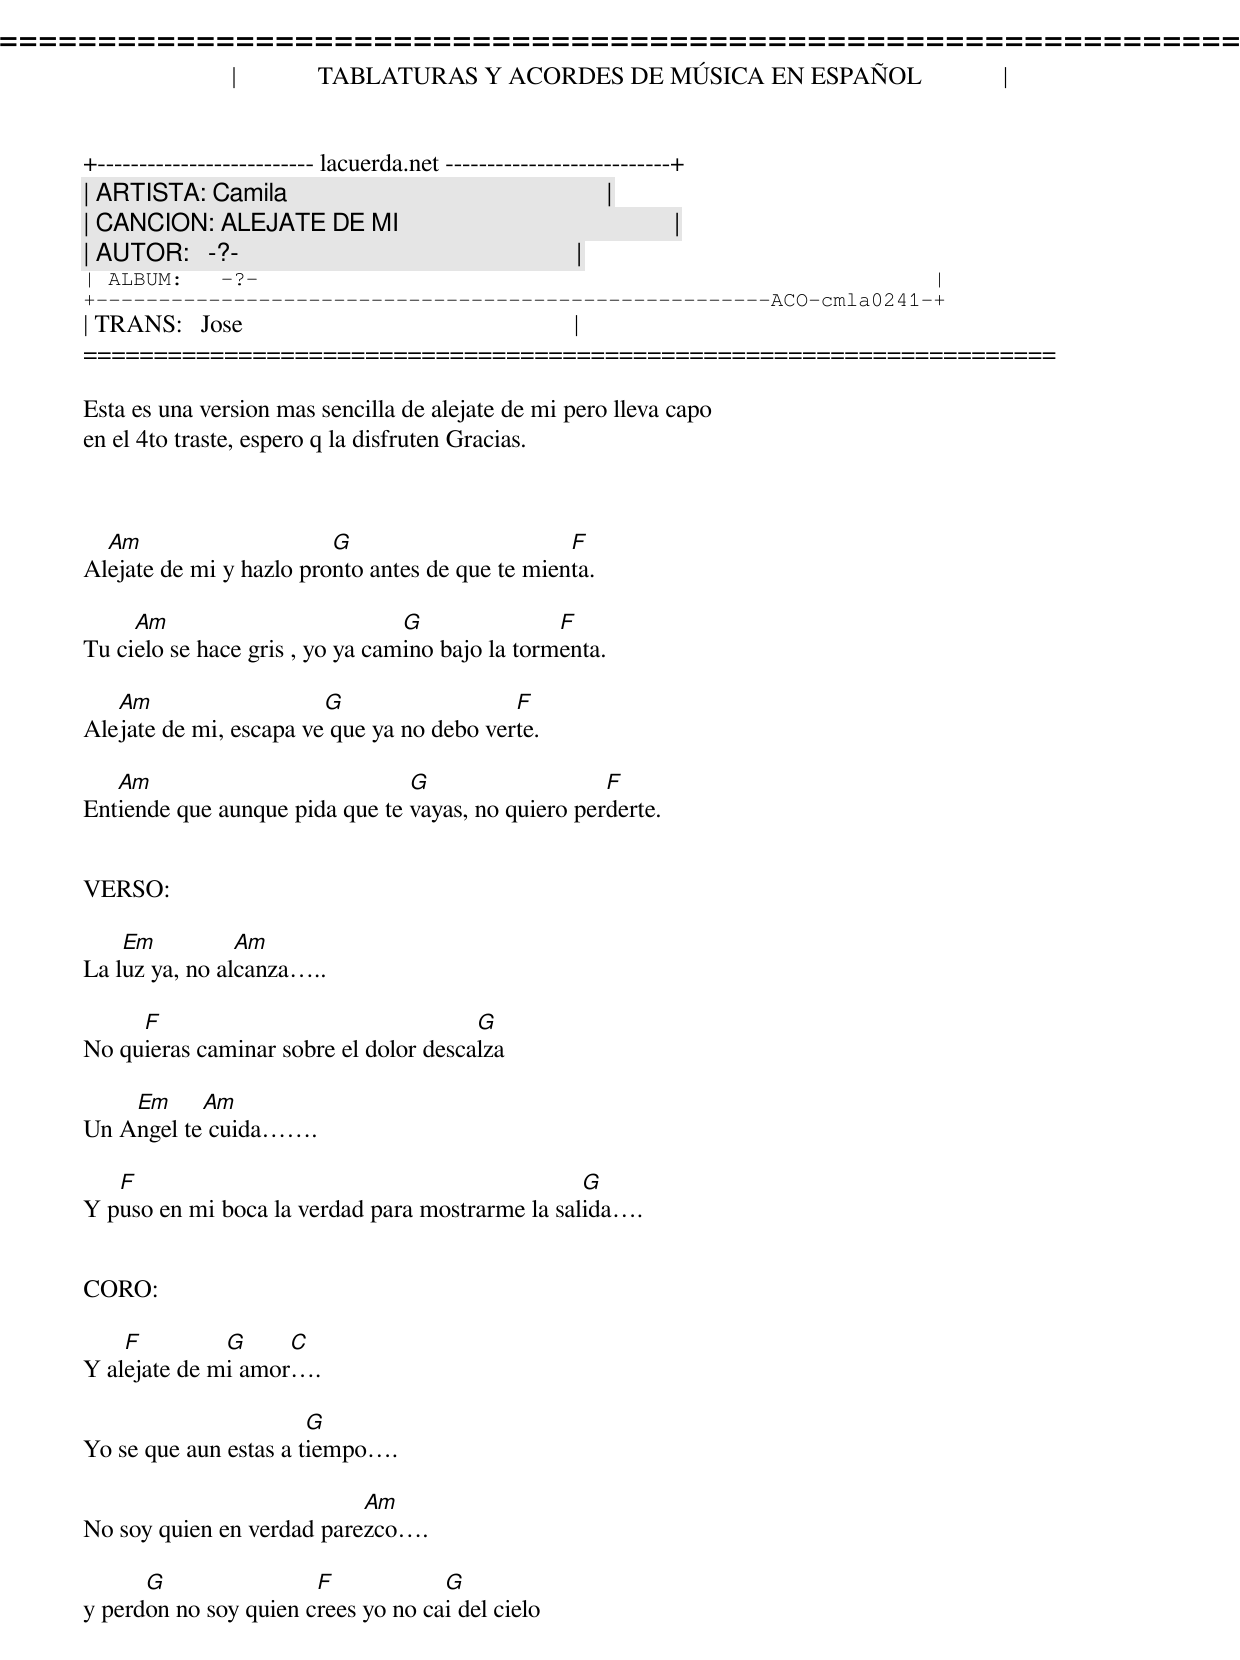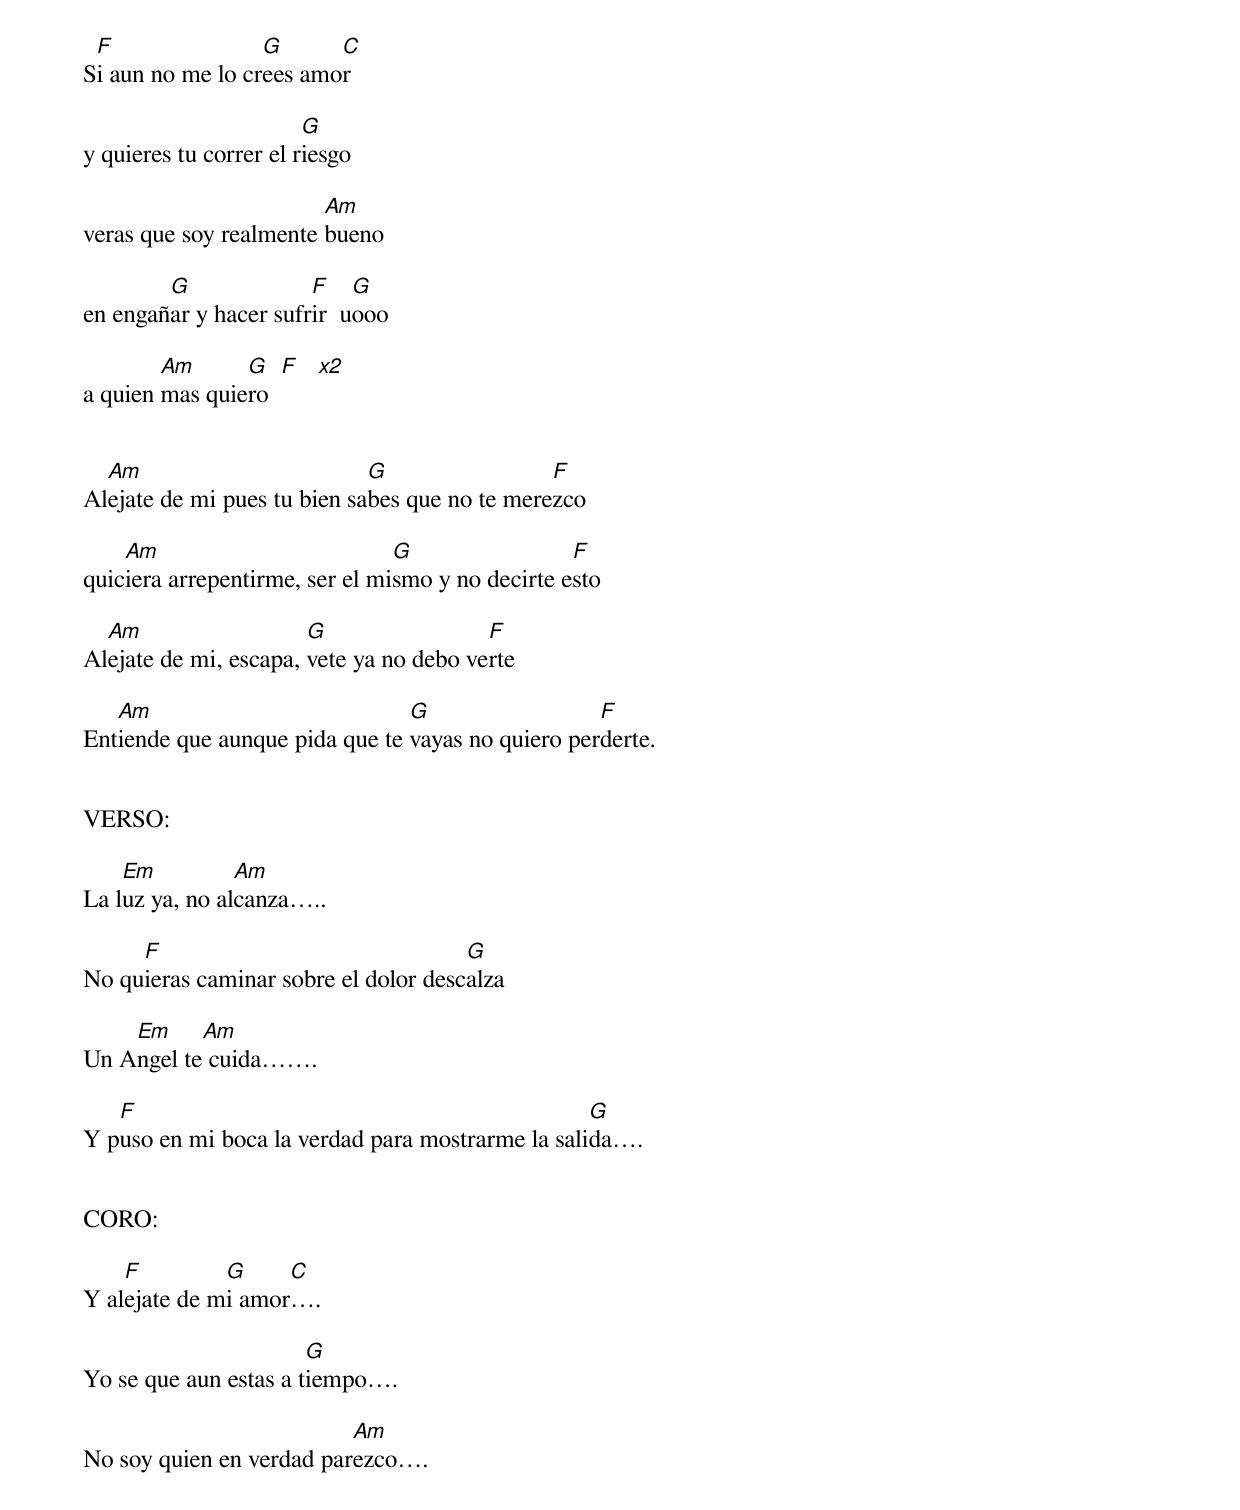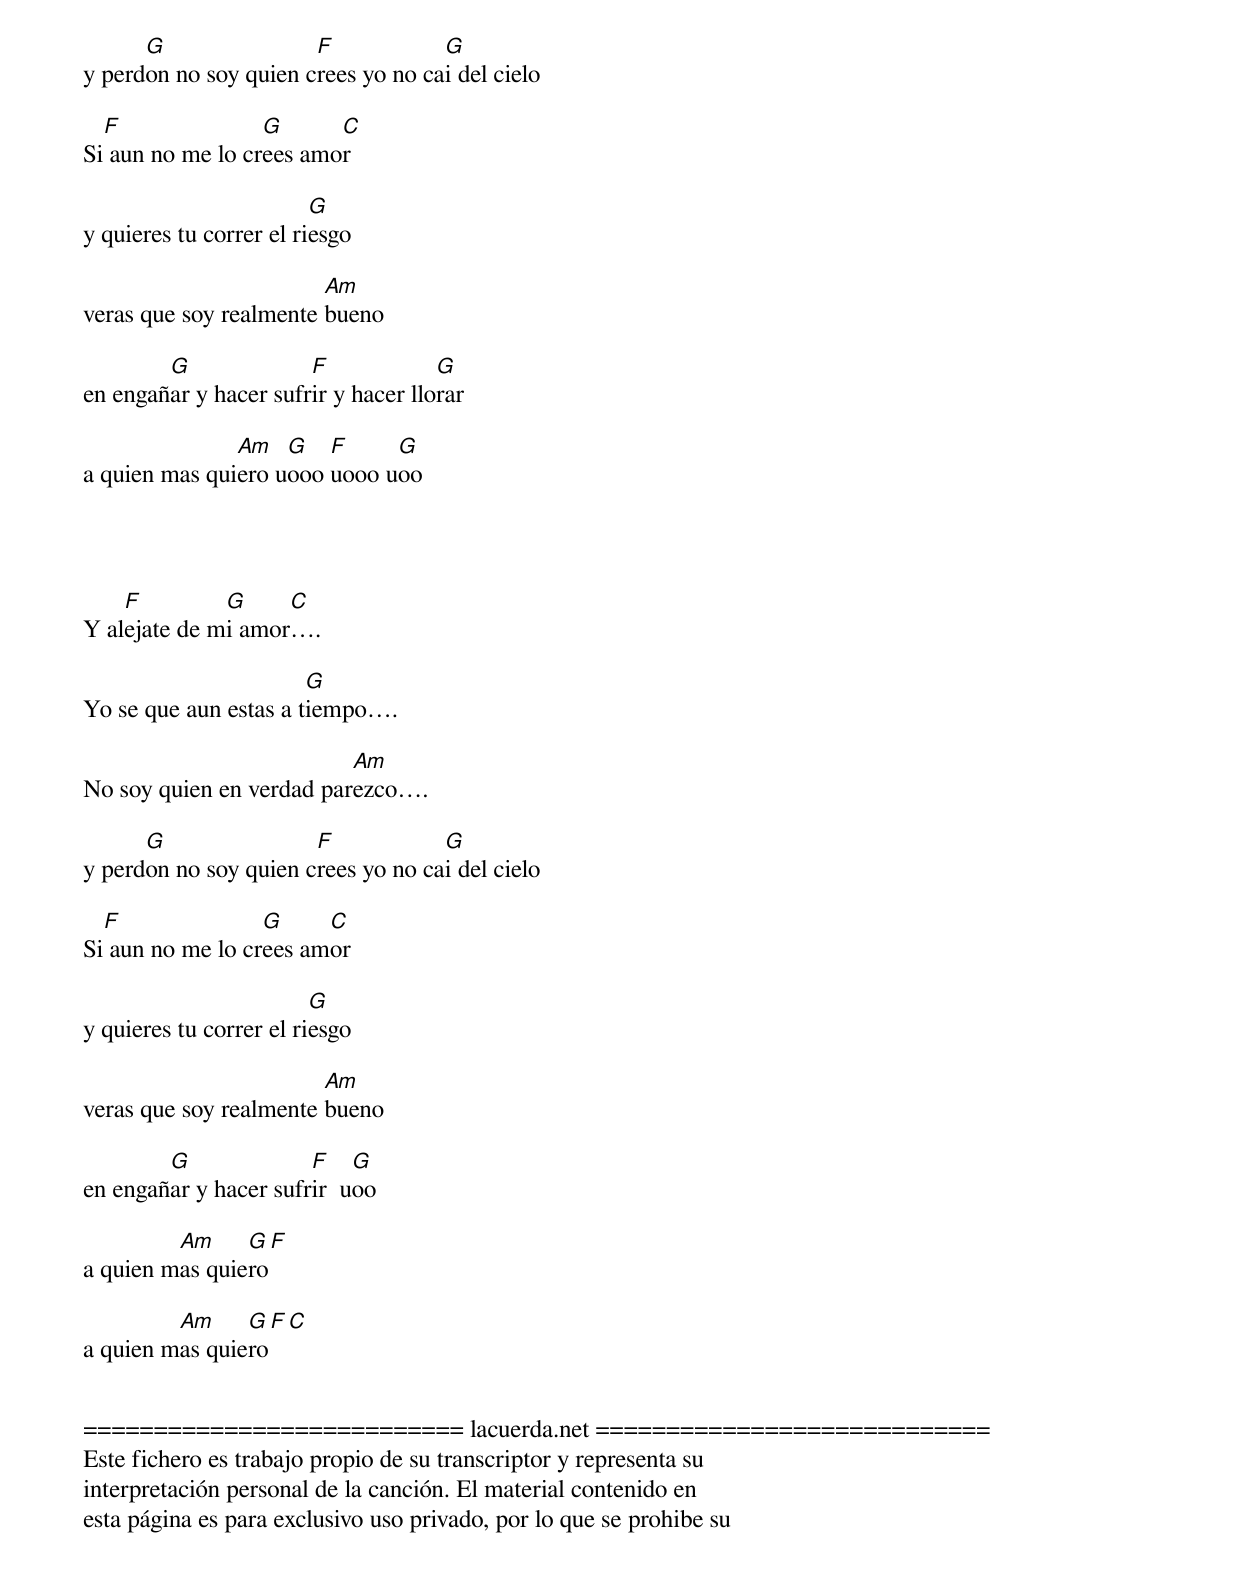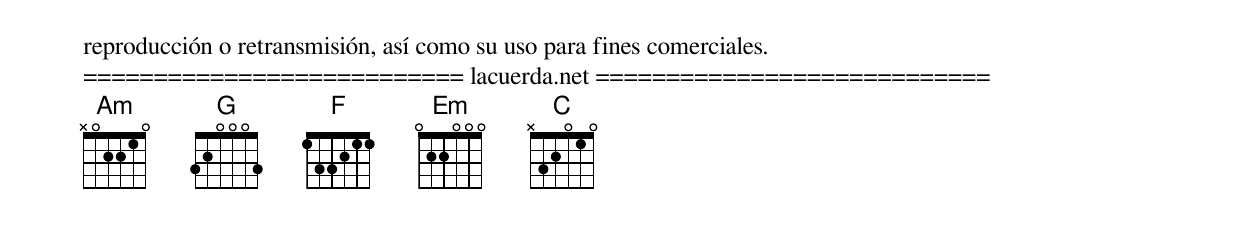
=====================================================================
|             TABLATURAS Y ACORDES DE MÚSICA EN ESPAÑOL             |
+-------------------------- lacuerda.net ---------------------------+
| ARTISTA: Camila                                                   |
| CANCION: ALEJATE DE MI                                            |
| AUTOR:   -?-                                                      |
| ALBUM:   -?-                                                      |
+------------------------------------------------------ACO-cmla0241-+
| TRANS:   Jose                                                     |
=====================================================================

Esta es una version mas sencilla de alejate de mi pero lleva capo
en el 4to traste, espero q la disfruten Gracias.



  Am                     G                       F
Alejate de mi y hazlo pronto antes de que te mienta.

     Am                          G               F
Tu cielo se hace gris , yo ya camino bajo la tormenta.

   Am                   G                  F
Alejate de mi, escapa ve que ya no debo verte.

   Am                           G                   F
Entiende que aunque pida que te vayas, no quiero perderte.


VERSO:

    Em          Am
La luz ya, no alcanza..

     F                                 G
No quieras caminar sobre el dolor descalza

    Em     Am
Un Angel te cuida.

   F                                             G
Y puso en mi boca la verdad para mostrarme la salida.


CORO:

    F         G     C
Y alejate de mi amor.

                       G
Yo se que aun estas a tiempo.

                           Am
No soy quien en verdad parezco.

      G                F            G
y perdon no soy quien crees yo no cai del cielo

 F                G      C
Si aun no me lo crees amor

                        G
y quieres tu correr el riesgo

                        Am
veras que soy realmente bueno

        G              F    G
en engañar y hacer sufrir  uooo

        Am      G   F
a quien mas quiero     [x2]


  Am                         G                 F
Alejate de mi pues tu bien sabes que no te merezco

    Am                          G                 F
quiciera arrepentirme, ser el mismo y no decirte esto

  Am                   G                 F
Alejate de mi, escapa, vete ya no debo verte

   Am                           G                  F
Entiende que aunque pida que te vayas no quiero perderte.


VERSO:

    Em          Am
La luz ya, no alcanza..

     F                                G
No quieras caminar sobre el dolor descalza

    Em     Am
Un Angel te cuida.

   F                                              G
Y puso en mi boca la verdad para mostrarme la salida.


CORO:

    F         G     C
Y alejate de mi amor.

                       G
Yo se que aun estas a tiempo.

                          Am
No soy quien en verdad parezco.

      G                F            G
y perdon no soy quien crees yo no cai del cielo

  F               G      C
Si aun no me lo crees amor

                         G
y quieres tu correr el riesgo

                        Am
veras que soy realmente bueno

        G              F             G
en engañar y hacer sufrir y hacer llorar

               Am   G   F     G
a quien mas quiero uooo uooo uoo




    F         G     C
Y alejate de mi amor.

                       G
Yo se que aun estas a tiempo.

                          Am
No soy quien en verdad parezco.

      G                F            G
y perdon no soy quien crees yo no cai del cielo

  F               G     C
Si aun no me lo crees amor

                         G
y quieres tu correr el riesgo

                        Am
veras que soy realmente bueno

        G              F    G
en engañar y hacer sufrir  uoo

         Am     G   F
a quien mas quiero

         Am     G   F   C
a quien mas quiero


=========================== lacuerda.net ============================
Este fichero es trabajo propio de su transcriptor y representa su
interpretación personal de la canción. El material contenido en
esta página es para exclusivo uso privado, por lo que se prohibe su
reproducción o retransmisión, así como su uso para fines comerciales.
=========================== lacuerda.net ============================
